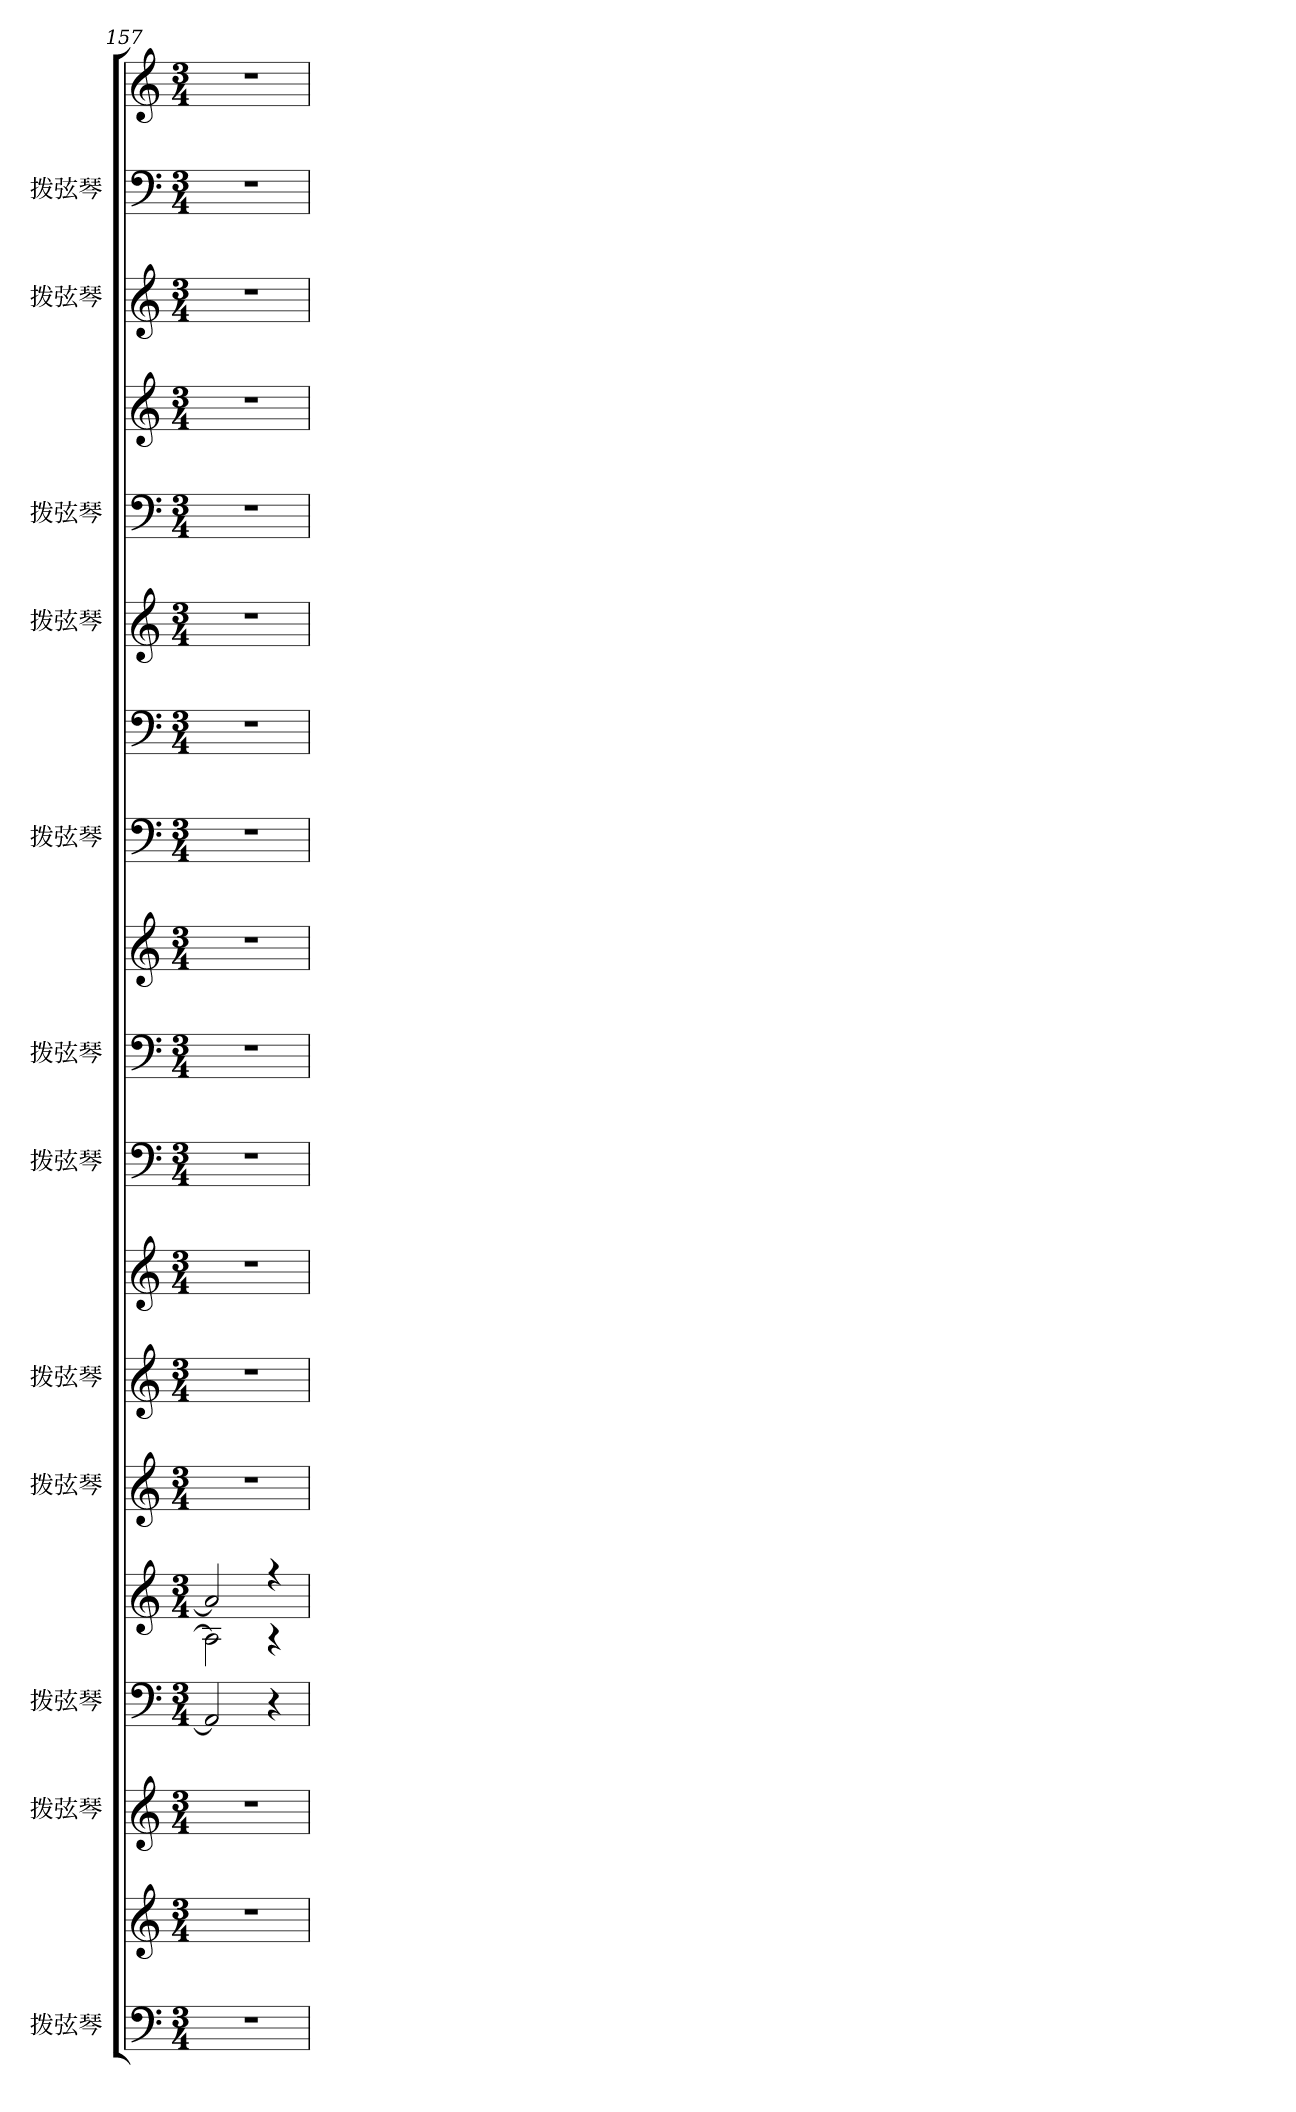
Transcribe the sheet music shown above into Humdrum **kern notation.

**kern	**kern	**kern	**kern	**kern	**kern	**kern	**kern	**kern	**kern	**kern	**kern	**kern	**kern	**kern	**kern	**kern	**kern	**kern
*part12	*part12	*part11	*part10	*part10	*part9	*part8	*part8	*part7	*part6	*part6	*part5	*part5	*part4	*part3	*part3	*part2	*part1	*part1
*staff19	*staff18	*staff17	*staff16	*staff15	*staff14	*staff13	*staff12	*staff11	*staff10	*staff9	*staff8	*staff7	*staff6	*staff5	*staff4	*staff3	*staff2	*staff1
*I"拨弦琴	*	*I"拨弦琴	*I"拨弦琴	*	*I"拨弦琴	*I"拨弦琴	*	*I"拨弦琴	*I"拨弦琴	*	*I"拨弦琴	*	*I"拨弦琴	*I"拨弦琴	*	*I"拨弦琴	*I"拨弦琴	*
*clefF4	*clefG2	*clefG2	*clefF4	*clefG2	*clefG2	*clefG2	*clefG2	*clefF4	*clefF4	*clefG2	*clefF4	*clefF4	*clefG2	*clefF4	*clefG2	*clefG2	*clefF4	*clefG2
*k[]	*k[]	*k[]	*k[]	*k[]	*k[]	*k[]	*k[]	*k[]	*k[]	*k[]	*k[]	*k[]	*k[]	*k[]	*k[]	*k[]	*k[]	*k[]
*M3/4	*M3/4	*M3/4	*M3/4	*M3/4	*M3/4	*M3/4	*M3/4	*M3/4	*M3/4	*M3/4	*M3/4	*M3/4	*M3/4	*M3/4	*M3/4	*M3/4	*M3/4	*M3/4
=157	=157	=157	=157	=157	=157	=157	=157	=157	=157	=157	=157	=157	=157	=157	=157	=157	=157	=157
*	*	*	*	*^	*	*	*	*	*	*	*	*	*	*	*	*	*	*
2.r	2.r	2.r	2AA/]	2a/]	2A\]	2.r	2.r	2.r	2.r	2.r	2.r	2.r	2.r	2.r	2.r	2.r	2.r	2.r	2.r
.	.	.	4r	4r	4r	.	.	.	.	.	.	.	.	.	.	.	.	.	.
*	*	*	*	*v	*v	*	*	*	*	*	*	*	*	*	*	*	*	*	*
=	=	=	=	=	=	=	=	=	=	=	=	=	=	=	=	=	=	=
*-	*-	*-	*-	*-	*-	*-	*-	*-	*-	*-	*-	*-	*-	*-	*-	*-	*-	*-
